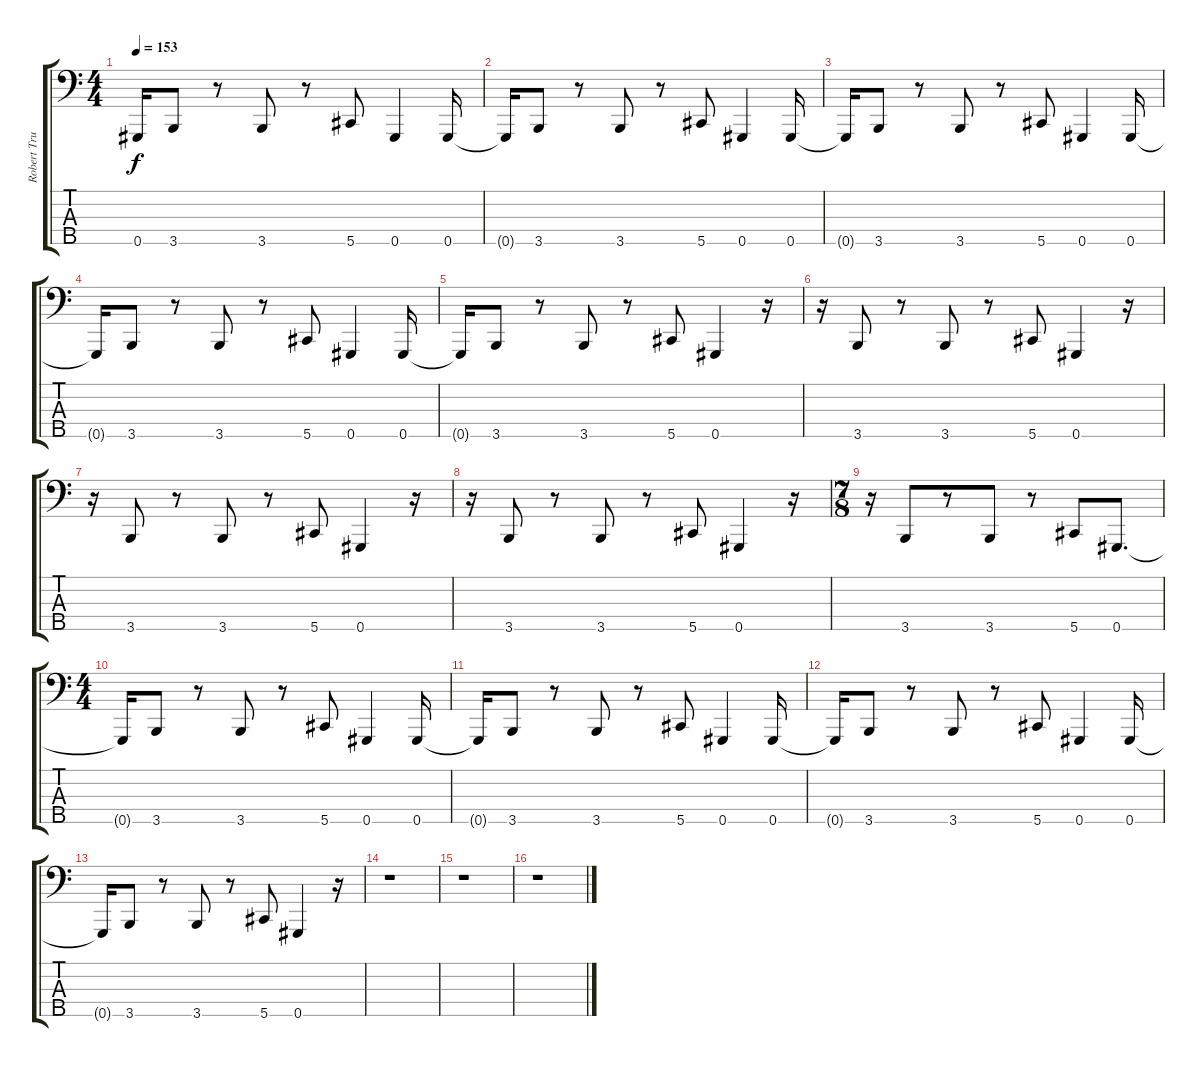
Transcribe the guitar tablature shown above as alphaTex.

\track ("Robert Trujillo (Bass)" "Robert Tru") {instrument electricbassfinger}
\staff {score tabs}
\tuning (E2 B1 Gb1 B0 Ab0) {hide}
\ts (4 4)
\tempo 153
\clef f4
\ks c
0.5{t}.16{dy f} 3.5.8 r.8 3.5.8 r.8 5.5.8 0.5.4 0.5.16 |
0.5{t}.16 3.5.8 r.8 3.5.8 r.8 5.5.8 0.5.4 0.5.16 |
0.5{t}.16 3.5.8 r.8 3.5.8 r.8 5.5.8 0.5.4 0.5.16 |
0.5{t}.16 3.5.8 r.8 3.5.8 r.8 5.5.8 0.5.4 0.5.16 |
0.5{t}.16 3.5.8 r.8 3.5.8 r.8 5.5.8 0.5.4 r.16 |
r.16 3.5.8 r.8 3.5.8 r.8 5.5.8 0.5.4 r.16 |
r.16 3.5.8 r.8 3.5.8 r.8 5.5.8 0.5.4 r.16 |
r.16 3.5.8 r.8 3.5.8 r.8 5.5.8 0.5.4 r.16 |
\ts (7 8)
r.16 3.5.8 r.8 3.5.8 r.8 5.5.8 0.5.8{d} |
\ts (4 4)
0.5{t}.16 3.5.8 r.8 3.5.8 r.8 5.5.8 0.5.4 0.5.16 |
0.5{t}.16 3.5.8 r.8 3.5.8 r.8 5.5.8 0.5.4 0.5.16 |
0.5{t}.16 3.5.8 r.8 3.5.8 r.8 5.5.8 0.5.4 0.5.16 |
0.5{t}.16 3.5.8 r.8 3.5.8 r.8 5.5.8 0.5.4 r.16 |
r.1 |
r.1 |
r.1
